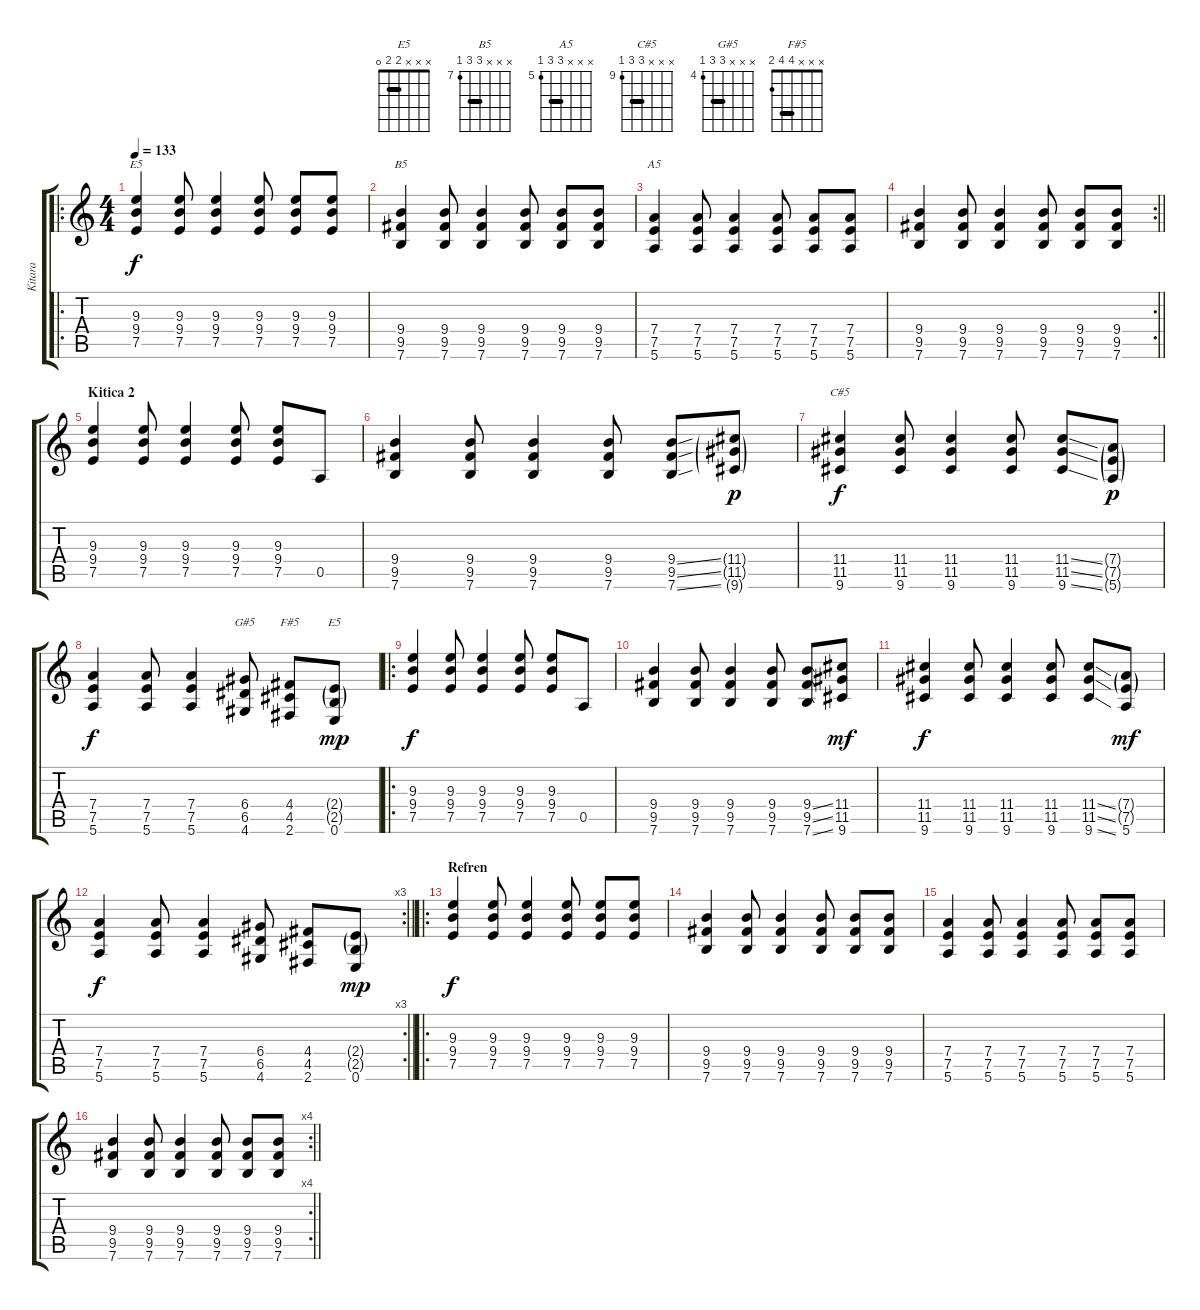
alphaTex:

\track ("Kitara" "Kitara") {instrument distortionguitar}
\staff {score tabs}
\tuning (E4 B3 G3 D3 A2 E2) {hide}
\chord ("E5" x x 9 9 7 x) {firstfret 7 barre 9}
\chord ("B5" x x x 9 9 7) {firstfret 7 barre 9}
\chord ("A5" x x x 7 7 5) {firstfret 5 barre 7}
\chord ("C#5" x x x 11 11 9) {firstfret 9 barre 11}
\chord ("G#5" x x x 6 6 4) {firstfret 4 barre 6}
\chord ("F#5" x x x 4 4 2) {barre 4}
\chord ("E5" x x x 2 2 0) {barre 2}
\ro
\ts (4 4)
\tempo 133
\clef g2
\ks c
(9.3 9.4 7.5).4{ch "E5" dy f} (9.3 9.4 7.5).8 (9.3 9.4 7.5).4 (9.3 9.4 7.5).8 (9.3 9.4 7.5).8 (9.3 9.4 7.5).8 |
(9.4 9.5 7.6).4{ch "B5"} (9.4 9.5 7.6).8 (9.4 9.5 7.6).4 (9.4 9.5 7.6).8 (9.4 9.5 7.6).8 (9.4 9.5 7.6).8 |
(7.4 7.5 5.6).4{ch "A5"} (7.4 7.5 5.6).8 (7.4 7.5 5.6).4 (7.4 7.5 5.6).8 (7.4 7.5 5.6).8 (7.4 7.5 5.6).8 |
\rc 2
\barLineRight lightlight
(9.4 9.5 7.6).4 (9.4 9.5 7.6).8 (9.4 9.5 7.6).4 (9.4 9.5 7.6).8 (9.4 9.5 7.6).8 (9.4 9.5 7.6).8 |
\section ("" "Kitica 2")
(9.3 9.4 7.5).4{volume 11} (9.3 9.4 7.5).8 (9.3 9.4 7.5).4 (9.3 9.4 7.5).8 (9.3 9.4 7.5).8 0.5.8 |
(9.4 9.5 7.6).4 (9.4 9.5 7.6).8 (9.4 9.5 7.6).4 (9.4 9.5 7.6).8 (9.4{ss} 9.5{ss} 7.6{ss}).8 (11.4{g} 11.5{g} 9.6{g}).8{dy p} |
(11.4 11.5 9.6).4{ch "C#5" dy f} (11.4 11.5 9.6).8 (11.4 11.5 9.6).4 (11.4 11.5 9.6).8 (11.4{ss} 11.5{ss} 9.6{ss}).8 (7.4{g} 7.5{g} 5.6{g}).8{dy p} |
(7.4 7.5 5.6).4{dy f} (7.4 7.5 5.6).8 (7.4 7.5 5.6).4 (6.4 6.5 4.6).8{ch "G#5"} (4.4 4.5 2.6).8{ch "F#5"} (2.4{g} 2.5{g} 0.6).8{ch "E5" dy mp} |
\ro
(9.3 9.4 7.5).4{dy f} (9.3 9.4 7.5).8 (9.3 9.4 7.5).4 (9.3 9.4 7.5).8 (9.3 9.4 7.5).8 0.5.8 |
(9.4 9.5 7.6).4 (9.4 9.5 7.6).8 (9.4 9.5 7.6).4 (9.4 9.5 7.6).8 (9.4{ss} 9.5{ss} 7.6{ss}).8 (11.4 11.5 9.6).8{dy mf} |
(11.4 11.5 9.6).4{dy f} (11.4 11.5 9.6).8 (11.4 11.5 9.6).4 (11.4 11.5 9.6).8 (11.4{ss} 11.5{ss} 9.6{ss}).8 (7.4{g} 7.5{g} 5.6).8{dy mf} |
\rc 3
\barLineRight lightlight
(7.4 7.5 5.6).4{dy f} (7.4 7.5 5.6).8 (7.4 7.5 5.6).4 (6.4 6.5 4.6).8 (4.4 4.5 2.6).8 (2.4{g} 2.5{g} 0.6).8{dy mp} |
\ro
\section ("" "Refren")
(9.3 9.4 7.5).4{dy f} (9.3 9.4 7.5).8 (9.3 9.4 7.5).4 (9.3 9.4 7.5).8 (9.3 9.4 7.5).8 (9.3 9.4 7.5).8 |
(9.4 9.5 7.6).4 (9.4 9.5 7.6).8 (9.4 9.5 7.6).4 (9.4 9.5 7.6).8 (9.4 9.5 7.6).8 (9.4 9.5 7.6).8 |
(7.4 7.5 5.6).4 (7.4 7.5 5.6).8 (7.4 7.5 5.6).4 (7.4 7.5 5.6).8 (7.4 7.5 5.6).8 (7.4 7.5 5.6).8 |
\rc 4
\barLineRight lightlight
(9.4 9.5 7.6).4 (9.4 9.5 7.6).8 (9.4 9.5 7.6).4 (9.4 9.5 7.6).8 (9.4 9.5 7.6).8 (9.4 9.5 7.6).8
